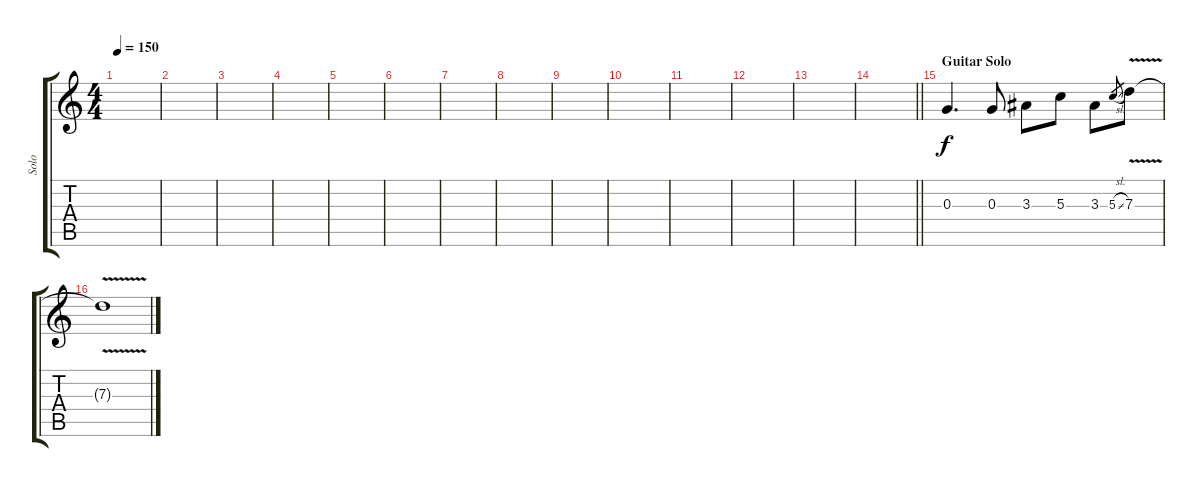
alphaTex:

\track ("Solo " "Solo ") {instrument overdrivenguitar}
\staff {score tabs}
\tuning (E4 B3 G3 D3 A2 E2) {hide}
\ts (4 4)
\tempo 150
\clef g2
\ks c
|
|
|
|
|
|
|
|
|
|
|
|
|
\barLineRight lightlight
|
\section ("" "Guitar Solo")
0.3.4{d} 0.3.8 3.3.8 5.3.8 3.3.8 5.3{sl}.8{gr} 7.3{v}.8 |
7.3{t}.1
